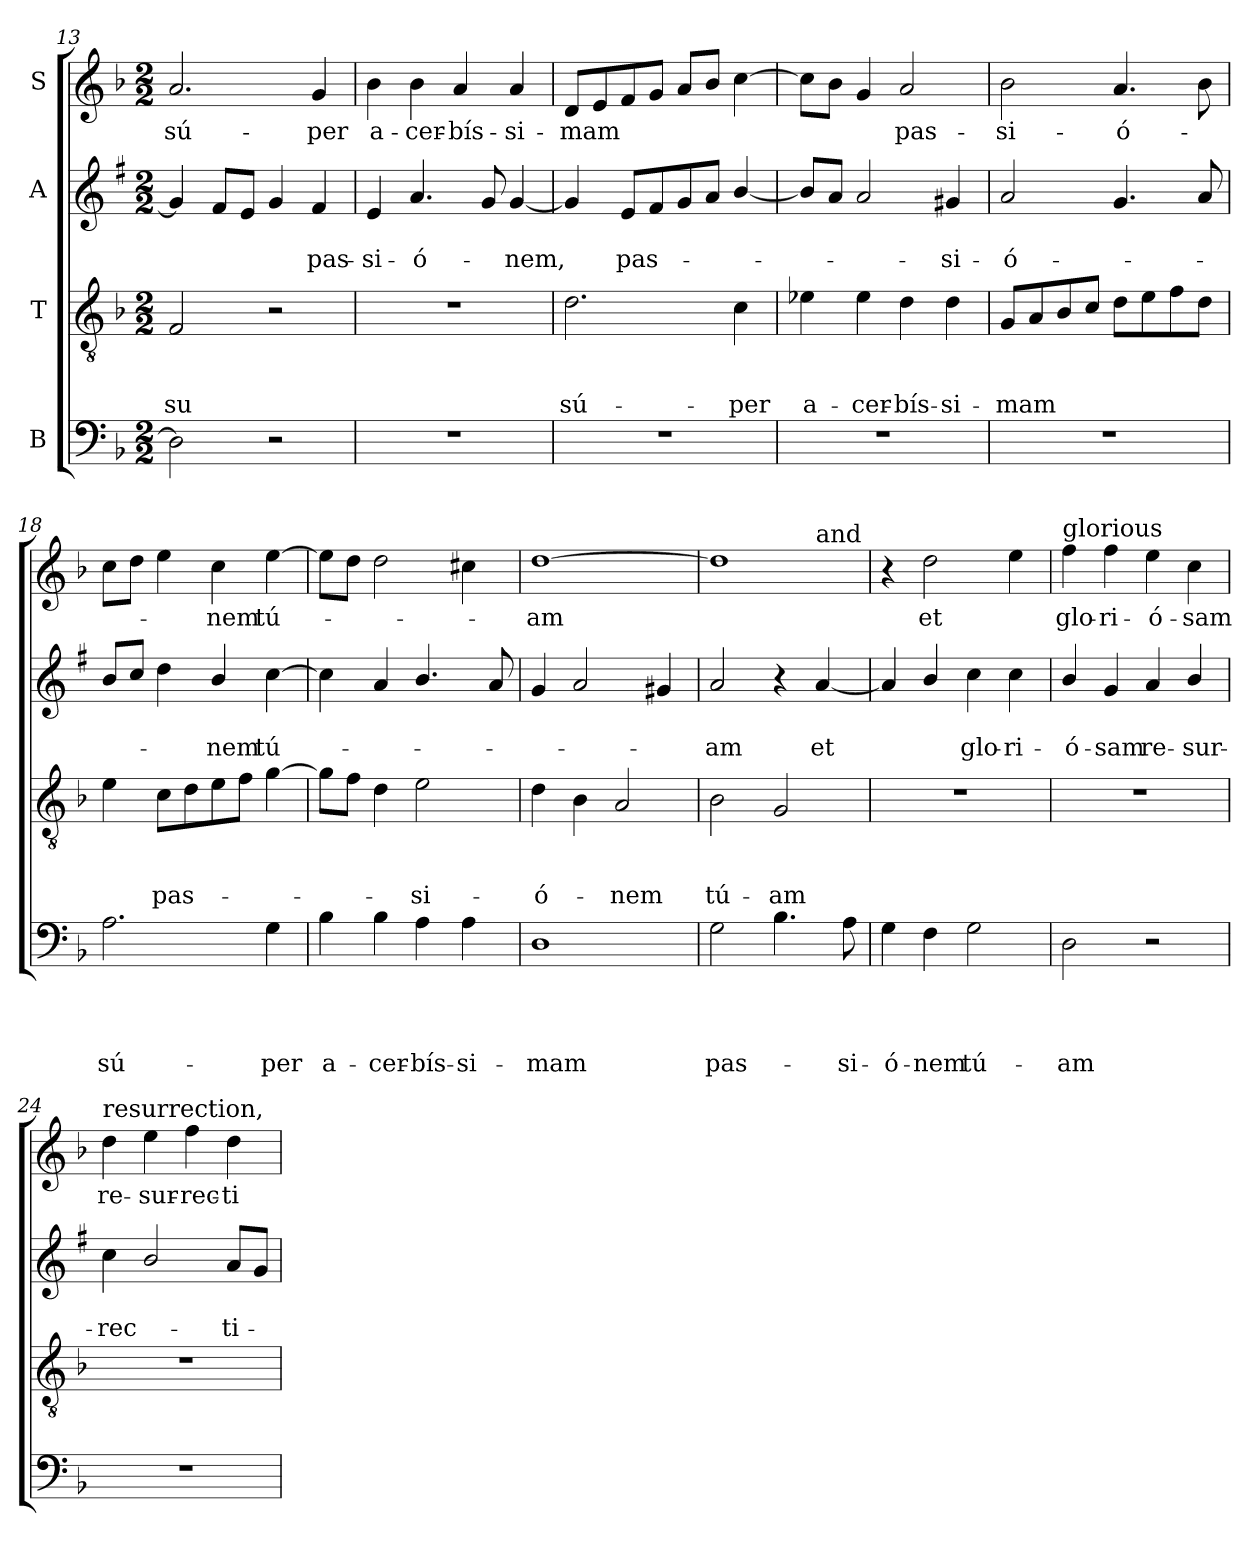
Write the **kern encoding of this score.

**kern	**text	**text	**text	**text	**kern	**text	**text	**text	**kern	**text	**text	**kern	**text
*part4	*part4	*part4	*part4	*part4	*part3	*part3	*part3	*part3	*part2	*part2	*part2	*part1	*part1
*staff4	*staff4	*staff4	*staff4	*staff4	*staff3	*staff3	*staff3	*staff3	*staff2	*staff2	*staff2	*staff1	*staff1
*I"B	*	*	*	*	*I"T	*	*	*	*I"A	*	*	*I"S	*
*clefF4	*	*	*	*	*clefGv2	*	*	*	*clefG2	*	*	*clefG2	*
*	*	*	*	*	*	*	*	*	*ITrd1c2	*	*	*	*
*k[b-]	*	*	*	*	*k[b-]	*	*	*	*k[b-]	*	*	*k[b-]	*
*F:	*	*	*	*	*F:	*	*	*	*F:	*	*	*F:	*
*M2/2	*	*	*	*	*M2/2	*	*	*	*M2/2	*	*	*M2/2	*
=13	=13	=13	=13	=13	=13	=13	=13	=13	=13	=13	=13	=13	=13
!	!	!	!	!	!	!	!	!LO:LY:b	!	!	!	!	!LO:LY:b
2D\]	.	.	.	.	2F/	.	.	-su	4f/]	.	.	2.a/	sú-
.	.	.	.	.	.	.	.	.	8e/L	.	.	.	.
.	.	.	.	.	.	.	.	.	8d/J	.	.	.	.
2r	.	.	.	.	2r	.	.	.	4f/	.	.	.	.
!	!	!	!	!	!	!	!	!	!	!	!LO:LY:b	!	!LO:LY:b
.	.	.	.	.	.	.	.	.	4e/	.	pas-	4g/	-per
=14	=14	=14	=14	=14	=14	=14	=14	=14	=14	=14	=14	=14	=14
!	!	!	!	!	!	!	!	!	!	!	!LO:LY:b	!	!LO:LY:b
1r	.	.	.	.	1r	.	.	.	4d/	.	-si-	4b-\	a-
!	!	!	!	!	!	!	!	!	!	!	!LO:LY:b	!	!LO:LY:b
.	.	.	.	.	.	.	.	.	4.g/	.	-ó-	4b-\	-cer-
!	!	!	!	!	!	!	!	!	!	!	!	!	!LO:LY:b
.	.	.	.	.	.	.	.	.	.	.	.	4a/	-bís-
.	.	.	.	.	.	.	.	.	8f/	.	.	.	.
!	!	!	!	!	!	!	!	!	!	!	!LO:LY:b	!	!LO:LY:b
.	.	.	.	.	.	.	.	.	[4f/	.	-nem,	4a/	-si-
=15	=15	=15	=15	=15	=15	=15	=15	=15	=15	=15	=15	=15	=15
!	!	!	!	!	!	!	!	!LO:LY:b	!	!	!	!	!LO:LY:b
1r	.	.	.	.	2.d\	.	.	sú-	4f/]	.	.	8d/L	-mam
.	.	.	.	.	.	.	.	.	.	.	.	8e/	.
!	!	!	!	!	!	!	!	!	!	!	!LO:LY:b	!	!
.	.	.	.	.	.	.	.	.	8d/L	.	pas-	8f/	.
.	.	.	.	.	.	.	.	.	8e/	.	.	8g/J	.
.	.	.	.	.	.	.	.	.	8f/	.	.	8a/L	.
.	.	.	.	.	.	.	.	.	8g/J	.	.	8b-/J	.
!	!	!	!	!	!	!	!	!LO:LY:b	!	!	!	!	!
.	.	.	.	.	4c\	.	.	-per	[4a/	.	.	[4cc\	.
!!LO:LB:g=z
=16	=16	=16	=16	=16	=16	=16	=16	=16	=16	=16	=16	=16	=16
!	!	!	!	!	!	!	!	!LO:LY:b	!	!	!	!	!
1r	.	.	.	.	4e-\	.	.	a-	8a/L]	.	.	8cc\L]	.
.	.	.	.	.	.	.	.	.	8g/J	.	.	8b-\J	.
!	!	!	!	!	!	!	!	!LO:LY:b	!	!	!	!	!
.	.	.	.	.	4e-\	.	.	-cer-	2g/	.	.	4g/	.
!	!	!	!	!	!	!	!	!LO:LY:b	!	!	!	!	!LO:LY:b
.	.	.	.	.	4d\	.	.	-bís-	.	.	.	2a/	pas-
!	!	!	!	!	!	!	!	!LO:LY:b	!	!	!LO:LY:b	!	!
.	.	.	.	.	4d\	.	.	-si-	4f#/	.	-si-	.	.
=17	=17	=17	=17	=17	=17	=17	=17	=17	=17	=17	=17	=17	=17
!	!	!	!	!	!	!	!	!LO:LY:b	!	!	!LO:LY:b	!	!LO:LY:b
1r	.	.	.	.	8G/L	.	.	-mam	2g/	.	-ó-	2b-\	-si-
.	.	.	.	.	8A/	.	.	.	.	.	.	.	.
.	.	.	.	.	8B-/	.	.	.	.	.	.	.	.
.	.	.	.	.	8c/J	.	.	.	.	.	.	.	.
!	!	!	!	!	!	!	!	!	!	!	!	!	!LO:LY:b
.	.	.	.	.	8d\L	.	.	.	4.f/	.	.	4.a/	-ó-
.	.	.	.	.	8e\	.	.	.	.	.	.	.	.
.	.	.	.	.	8f\	.	.	.	.	.	.	.	.
.	.	.	.	.	8d\J	.	.	.	8g/	.	.	8b-\	.
=18	=18	=18	=18	=18	=18	=18	=18	=18	=18	=18	=18	=18	=18
!	!	!	!	!LO:LY:b	!	!	!	!	!	!	!	!	!
2.A\	.	.	.	sú-	4e\	.	.	.	8a/L	.	.	8cc\L	.
.	.	.	.	.	.	.	.	.	8b-/J	.	.	8dd\J	.
!	!	!	!	!	!	!	!	!LO:LY:b	!	!	!	!	!
.	.	.	.	.	8c\L	.	.	pas-	4cc\	.	.	4ee\	.
.	.	.	.	.	8d\	.	.	.	.	.	.	.	.
!	!	!	!	!	!	!	!	!	!	!	!LO:LY:b	!	!LO:LY:b
.	.	.	.	.	8e\	.	.	.	4a/	.	-nem	4cc\	-nem
.	.	.	.	.	8f\J	.	.	.	.	.	.	.	.
!	!	!	!	!LO:LY:b	!	!	!	!	!	!	!LO:LY:b	!	!LO:LY:b
4G\	.	.	.	-per	[4g\	.	.	.	[4b-\	.	tú-	[4ee\	tú-
=19	=19	=19	=19	=19	=19	=19	=19	=19	=19	=19	=19	=19	=19
!	!	!	!	!LO:LY:b	!	!	!	!	!	!	!	!	!
4B-\	.	.	.	a-	8g\L]	.	.	.	4b-\]	.	.	8ee\L]	.
.	.	.	.	.	8f\J	.	.	.	.	.	.	8dd\J	.
!	!	!	!	!LO:LY:b	!	!	!	!	!	!	!	!	!
4B-\	.	.	.	-cer-	4d\	.	.	.	4g/	.	.	2dd\	.
!	!	!	!	!LO:LY:b	!	!	!	!LO:LY:b	!	!	!	!	!
4A\	.	.	.	-bís-	2e\	.	.	-si-	4.a/	.	.	.	.
!	!	!	!	!LO:LY:b	!	!	!	!	!	!	!	!	!
4A\	.	.	.	-si-	.	.	.	.	.	.	.	4cc#\	.
.	.	.	.	.	.	.	.	.	8g/	.	.	.	.
=20	=20	=20	=20	=20	=20	=20	=20	=20	=20	=20	=20	=20	=20
!	!	!	!	!LO:LY:b	!	!	!	!LO:LY:b	!	!	!	!	!LO:LY:b
1D	.	.	.	-mam	4d\	.	.	-ó-	4f/	.	.	[1dd	-am
.	.	.	.	.	4B-\	.	.	.	2g/	.	.	.	.
!	!	!	!	!	!	!	!	!LO:LY:b	!	!	!	!	!
.	.	.	.	.	2A/	.	.	-nem	.	.	.	.	.
.	.	.	.	.	.	.	.	.	4f#/	.	.	.	.
!!LO:PB:g=z
=21	=21	=21	=21	=21	=21	=21	=21	=21	=21	=21	=21	=21	=21
!	!	!	!	!LO:LY:b	!	!	!	!LO:LY:b	!	!	!LO:LY:b	!	!
*	*	*	*	*	*	*	*	*	*	*	*	*^	*
2G\	.	.	.	pas-	2B-\	.	.	tú-	2g/	.	-am	1dd]	2.ryy	.
!	!	!	!	!	!	!	!	!LO:LY:b	!	!	!	!	!	!
4.B-\	.	.	.	.	2G/	.	.	-am	4r	.	.	.	.	.
!	!	!	!	!	!	!	!	!	!	!	!	!	!LO:TX:a:t=and	!
!	!	!	!	!	!	!	!	!	!	!	!LO:LY:b	!	!	!
.	.	.	.	.	.	.	.	.	[4g/	.	et	.	4ryy	.
!	!	!	!	!LO:LY:b	!	!	!	!	!	!	!	!	!	!
8A\	.	.	.	-si-	.	.	.	.	.	.	.	.	.	.
=22	=22	=22	=22	=22	=22	=22	=22	=22	=22	=22	=22	=22	=22	=22
!	!	!	!	!	!	!	!	!	!	!	!	!LO:TX:a:t=your	!	!
!	!	!	!	!LO:LY:b	!	!	!	!	!	!	!	!	!	!
*	*	*	*	*	*	*	*	*	*	*	*	*v	*v	*
4G\	.	.	.	-ó-	1r	.	.	.	4g/]	.	.	4r	.
!	!	!	!	!LO:LY:b	!	!	!	!	!	!	!	!	!LO:LY:b
4F\	.	.	.	-nem	.	.	.	.	4a/	.	.	2dd\	et
!	!	!	!	!LO:LY:b	!	!	!	!	!	!	!LO:LY:b	!	!
2G\	.	.	.	tú-	.	.	.	.	4b-\	.	glo-	.	.
!	!	!	!	!	!	!	!	!	!	!	!LO:LY:b	!	!
.	.	.	.	.	.	.	.	.	4b-\	.	-ri-	4ee\	.
=23	=23	=23	=23	=23	=23	=23	=23	=23	=23	=23	=23	=23	=23
!	!	!	!	!	!	!	!	!	!	!	!	!LO:TX:a:t=glorious	!
!	!	!	!	!LO:LY:b	!	!	!	!	!	!	!LO:LY:b	!	!LO:LY:b
2D\	.	.	.	-am	1r	.	.	.	4a/	.	-ó-	4ff\	glo-
!	!	!	!	!	!	!	!	!	!	!	!LO:LY:b	!	!LO:LY:b
.	.	.	.	.	.	.	.	.	4f/	.	-sam	4ff\	-ri-
!	!	!	!	!	!	!	!	!	!	!	!LO:LY:b	!	!LO:LY:b
2r	.	.	.	.	.	.	.	.	4g/	.	re-	4ee\	-ó-
!	!	!	!	!	!	!	!	!	!	!	!LO:LY:b	!	!LO:LY:b
.	.	.	.	.	.	.	.	.	4a/	.	-sur-	4cc\	-sam
=24	=24	=24	=24	=24	=24	=24	=24	=24	=24	=24	=24	=24	=24
!	!	!	!	!	!	!	!	!	!	!	!	!LO:TX:a:t=resurrection,	!
!	!	!	!	!	!	!	!	!	!	!	!LO:LY:b	!	!LO:LY:b
1r	.	.	.	.	1r	.	.	.	4b-\	.	-rec-	4dd\	re-
!	!	!	!	!	!	!	!	!	!	!	!	!	!LO:LY:b
.	.	.	.	.	.	.	.	.	2a/	.	.	4ee\	-sur-
!	!	!	!	!	!	!	!	!	!	!	!	!	!LO:LY:b
.	.	.	.	.	.	.	.	.	.	.	.	4ff\	-rec-
!	!	!	!	!	!	!	!	!	!	!	!LO:LY:b	!	!LO:LY:b
.	.	.	.	.	.	.	.	.	8g/L	.	-ti-	4dd\	-ti-
.	.	.	.	.	.	.	.	.	8f/J	.	.	.	.
=	=	=	=	=	=	=	=	=	=	=	=	=	=
*-	*-	*-	*-	*-	*-	*-	*-	*-	*-	*-	*-	*-	*-
